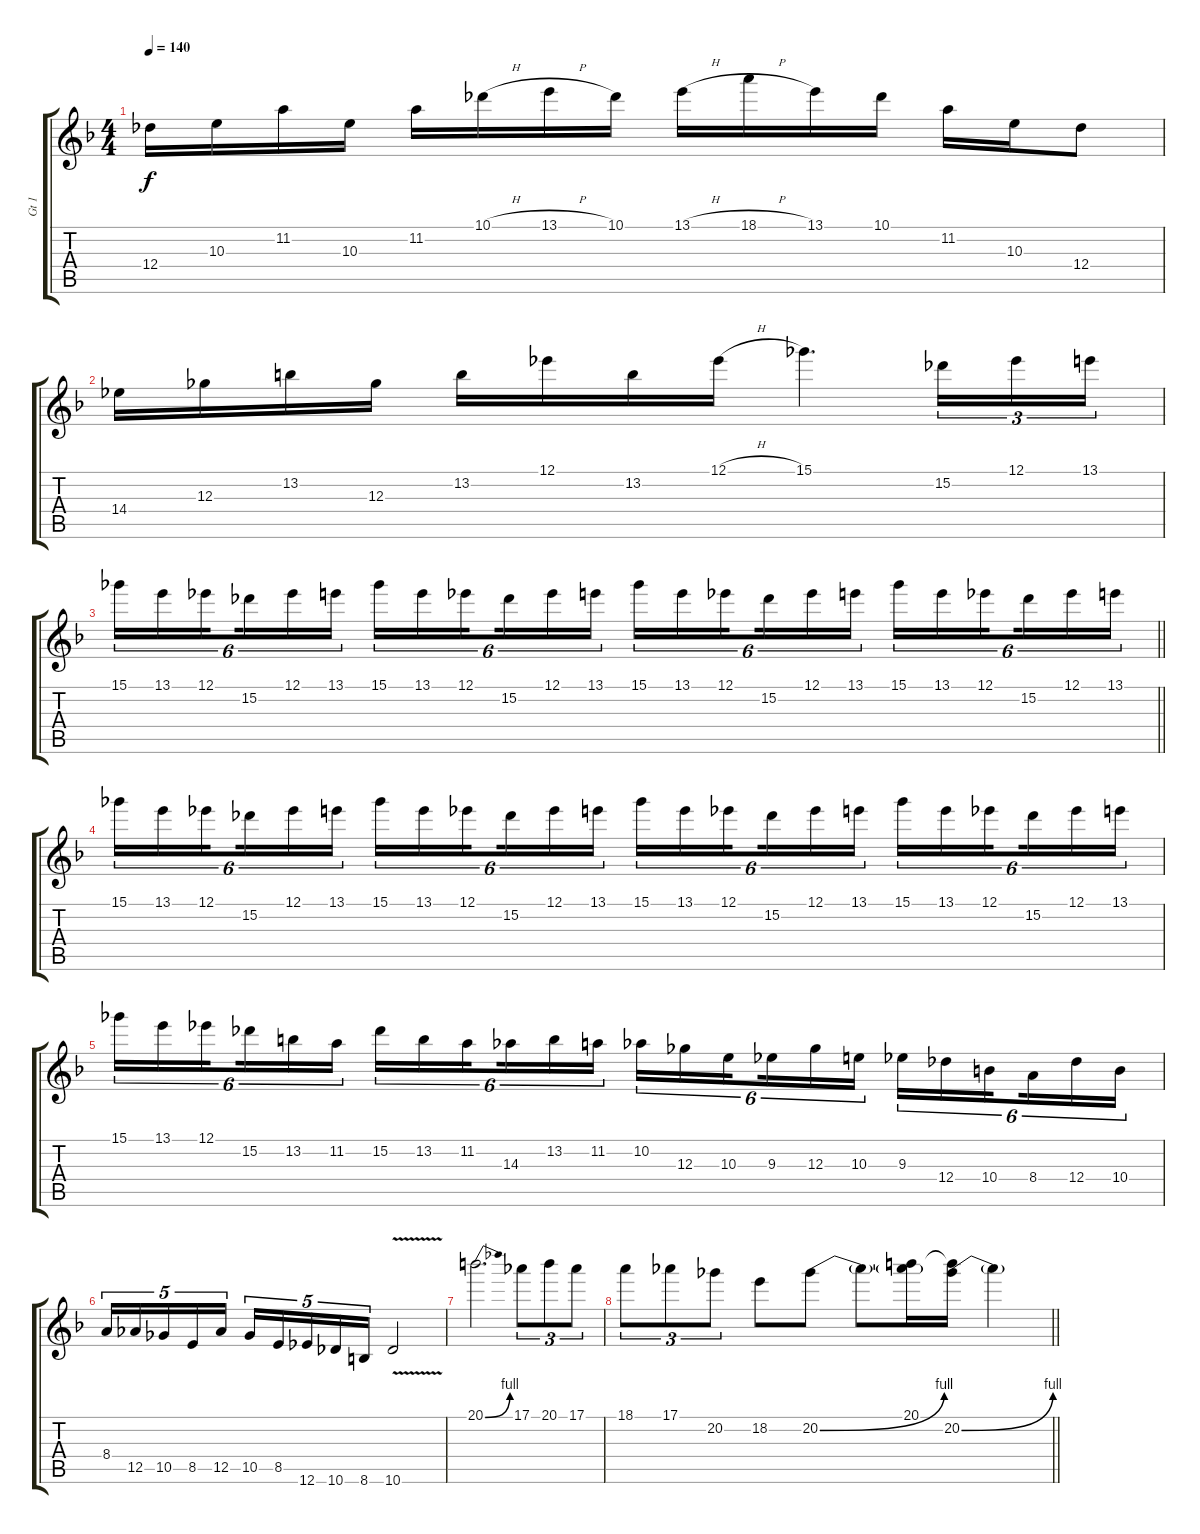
\track ("Gt 1" "Gt 1") {instrument distortionguitar}
\staff {score tabs}
\tuning (Eb4 Bb3 Gb3 Db3 Ab2 Eb2) {hide}
\ts (4 4)
\tempo 140
\clef g2
\ks dminor
12.4.16{dy f} 10.3.16 11.2.16 10.3.16 11.2.16 10.1{h}.16 13.1{h}.16 10.1.16 13.1{h}.16 18.1{h}.16 13.1.16 10.1.16 11.2.16 10.3.16 12.4.8 |
14.4.16 12.3.16 13.2.16 12.3.16 13.2.16 12.1.16 13.2.16 12.1{h}.16 15.1.4{d} 15.2.16{tu (3 2)} 12.1.16{tu (3 2)} 13.1.16{tu (3 2)} |
\barLineRight lightlight
15.1.16{tu (6 4)} 13.1.16{tu (6 4)} 12.1.16{tu (6 4) beam splitsecondary} 15.2.16{tu (6 4)} 12.1.16{tu (6 4)} 13.1.16{tu (6 4)} 15.1.16{tu (6 4)} 13.1.16{tu (6 4)} 12.1.16{tu (6 4) beam splitsecondary} 15.2.16{tu (6 4)} 12.1.16{tu (6 4)} 13.1.16{tu (6 4)} 15.1.16{tu (6 4)} 13.1.16{tu (6 4)} 12.1.16{tu (6 4) beam splitsecondary} 15.2.16{tu (6 4)} 12.1.16{tu (6 4)} 13.1.16{tu (6 4)} 15.1.16{tu (6 4)} 13.1.16{tu (6 4)} 12.1.16{tu (6 4) beam splitsecondary} 15.2.16{tu (6 4)} 12.1.16{tu (6 4)} 13.1.16{tu (6 4)} |
\section ("" "")
15.1.16{tu (6 4)} 13.1.16{tu (6 4)} 12.1.16{tu (6 4) beam splitsecondary} 15.2.16{tu (6 4)} 12.1.16{tu (6 4)} 13.1.16{tu (6 4)} 15.1.16{tu (6 4)} 13.1.16{tu (6 4)} 12.1.16{tu (6 4) beam splitsecondary} 15.2.16{tu (6 4)} 12.1.16{tu (6 4)} 13.1.16{tu (6 4)} 15.1.16{tu (6 4)} 13.1.16{tu (6 4)} 12.1.16{tu (6 4) beam splitsecondary} 15.2.16{tu (6 4)} 12.1.16{tu (6 4)} 13.1.16{tu (6 4)} 15.1.16{tu (6 4)} 13.1.16{tu (6 4)} 12.1.16{tu (6 4) beam splitsecondary} 15.2.16{tu (6 4)} 12.1.16{tu (6 4)} 13.1.16{tu (6 4)} |
15.1.16{tu (6 4)} 13.1.16{tu (6 4)} 12.1.16{tu (6 4) beam splitsecondary} 15.2.16{tu (6 4)} 13.2.16{tu (6 4)} 11.2.16{tu (6 4)} 15.2.16{tu (6 4)} 13.2.16{tu (6 4)} 11.2.16{tu (6 4) beam splitsecondary} 14.3.16{tu (6 4)} 13.2.16{tu (6 4)} 11.2.16{tu (6 4)} 10.2.16{tu (6 4)} 12.3.16{tu (6 4)} 10.3.16{tu (6 4) beam splitsecondary} 9.3.16{tu (6 4)} 12.3.16{tu (6 4)} 10.3.16{tu (6 4)} 9.3.16{tu (6 4)} 12.4.16{tu (6 4)} 10.4.16{tu (6 4) beam splitsecondary} 8.4.16{tu (6 4)} 12.4.16{tu (6 4)} 10.4.16{tu (6 4)} |
8.4.16{tu (5 4)} 12.5.16{tu (5 4)} 10.5.16{tu (5 4)} 8.5.16{tu (5 4)} 12.5.16{tu (5 4)} 10.5.16{tu (5 4)} 8.5.16{tu (5 4)} 12.6.16{tu (5 4)} 10.6.16{tu (5 4)} 8.6.16{tu (5 4)} 10.6{v}.2 |
20.1{be (bend 0 0 60 4)}.2{d} 17.1.8{tu (3 2)} 20.1.8{tu (3 2)} 17.1.8{tu (3 2)} |
\barLineRight lightlight
18.1.8{tu (3 2)} 17.1.8{tu (3 2)} 20.2.8{tu (3 2)} 18.2.8 20.2{be (bend 0 0 60 4)}.8 20.2{t}.8 (20.1 20.2{t}).16 (20.1{t} 20.2{be (bend 0 0 60 4)}).16 20.2{t}.4
